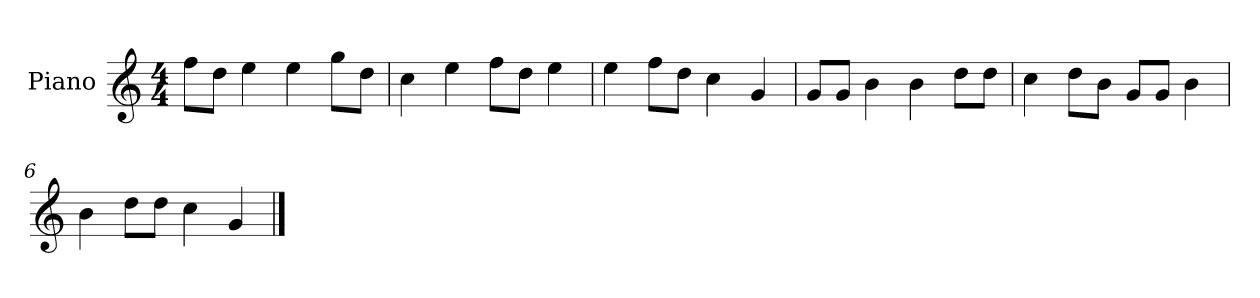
**kern
*part1
*staff1
*I"Piano
*I'P-no
*clefG2
*k[]
*M4/4
*MM90
=1
8ff\L
8dd\J
4ee\
4ee\
8gg\L
8dd\J
=2
4cc\
4ee\
8ff\L
8dd\J
4ee\
=3
4ee\
8ff\L
8dd\J
4cc\
4g/
=4
8g/L
8g/J
4b\
4b\
8dd\L
8dd\J
=5
4cc\
8dd\L
8b\J
8g/L
8g/J
4b\
=6
4b\
8dd\L
8dd\J
4cc\
4g/
==
*-
